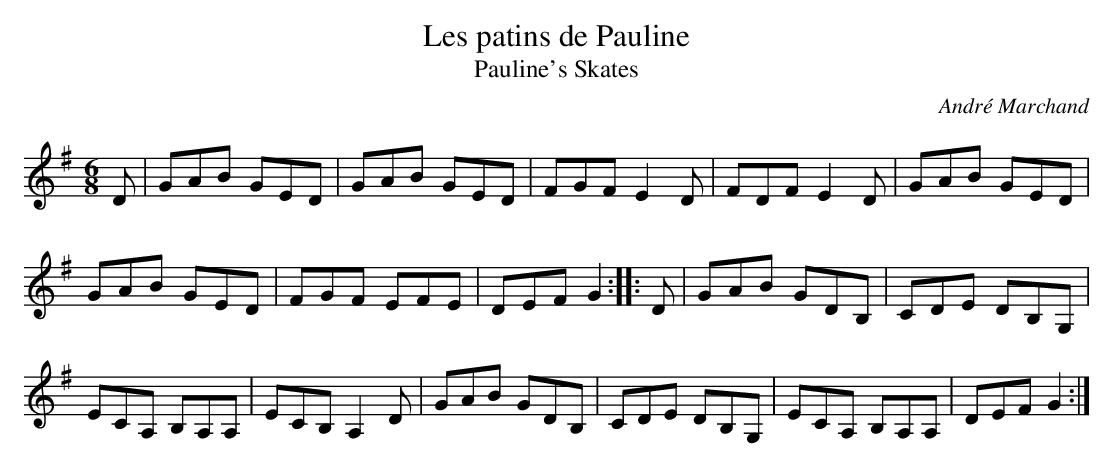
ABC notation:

X:1
T: Les patins de Pauline
T: Pauline's Skates
C: Andr\'e Marchand
M: 6/8
L: 1/8
K: G
D |\
GAB GED | GAB GED | FGF E2D | FDF E2D | GAB GED |
GAB GED | FGF EFE | DEF G2 :: D | GAB GDB, | CDE DB,G, |
ECA, B,A,A, | ECB, A,2D | GAB GDB, | CDE DB,G, | ECA, B,A,A, | DEF G2 :|
